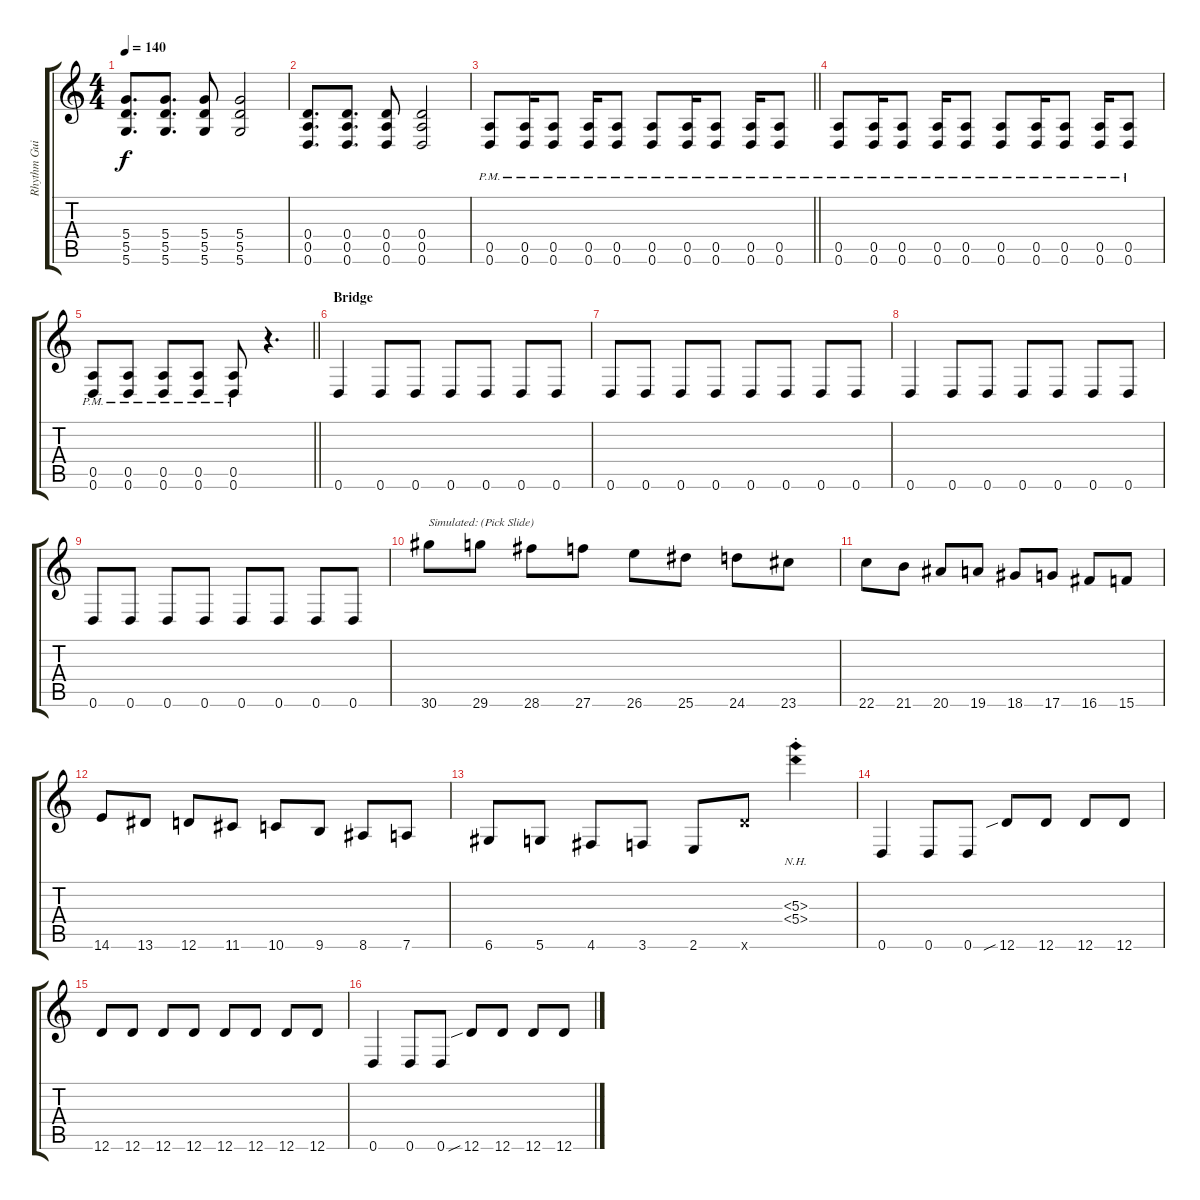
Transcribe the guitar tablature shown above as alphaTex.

\track ("Rhythm Guitar" "Rhythm Gui") {instrument distortionguitar}
\staff {score tabs}
\tuning (E4 B3 G3 D3 A2 D2) {hide}
\ts (4 4)
\tempo 140
\clef g2
\ks c
(5.4 5.5 5.6).8{d dy f} (5.4 5.5 5.6).8{d} (5.4 5.5 5.6).8 (5.4 5.5 5.6).2 |
(0.4 0.5 0.6).8{d} (0.4 0.5 0.6).8{d} (0.4 0.5 0.6).8 (0.4 0.5 0.6).2 |
\barLineRight lightlight
(0.5{pm} 0.6{pm}).8 (0.5{pm} 0.6{pm}).16 (0.5{pm} 0.6{pm}).8 (0.5{pm} 0.6{pm}).16 (0.5{pm} 0.6{pm}).8 (0.5{pm} 0.6{pm}).8 (0.5{pm} 0.6{pm}).16 (0.5{pm} 0.6{pm}).8 (0.5{pm} 0.6{pm}).16 (0.5{pm} 0.6{pm}).8 |
\section ("" "")
(0.5{pm} 0.6{pm}).8 (0.5{pm} 0.6{pm}).16 (0.5{pm} 0.6{pm}).8 (0.5{pm} 0.6{pm}).16 (0.5{pm} 0.6{pm}).8 (0.5{pm} 0.6{pm}).8 (0.5{pm} 0.6{pm}).16 (0.5{pm} 0.6{pm}).8 (0.5{pm} 0.6{pm}).16 (0.5{pm} 0.6{pm}).8 |
\barLineRight lightlight
(0.5{pm} 0.6{pm}).8 (0.5{pm} 0.6{pm}).8 (0.5{pm} 0.6{pm}).8 (0.5{pm} 0.6{pm}).8 (0.5{pm} 0.6{pm}).8 r.4{d} |
\section ("" "Bridge")
0.6.4{balance 16} 0.6.8 0.6.8 0.6.8 0.6.8 0.6.8 0.6.8 |
0.6.8 0.6.8 0.6.8 0.6.8 0.6.8 0.6.8 0.6.8 0.6.8 |
0.6.4 0.6.8 0.6.8 0.6.8 0.6.8 0.6.8 0.6.8 |
0.6.8 0.6.8 0.6.8 0.6.8 0.6.8 0.6.8 0.6.8 0.6.8 |
30.6.8{txt "Simulated: (Pick Slide)" instrument guitarfretnoise} 29.6.8 28.6.8 27.6.8 26.6.8 25.6.8 24.6.8 23.6.8 |
22.6.8 21.6.8 20.6.8 19.6.8 18.6.8 17.6.8 16.6.8 15.6.8 |
14.6.8 13.6.8 12.6.8 11.6.8 10.6.8 9.6.8 8.6.8 7.6.8 |
6.6.8 5.6.8 4.6.8 3.6.8 2.6.8 12.6{x}.8{instrument distortionguitar} (5.3{nh st} 5.4{nh st}).4 |
0.6.4 0.6.8 0.6.8 12.6{sib}.8 12.6.8 12.6.8 12.6.8 |
12.6.8 12.6.8 12.6.8 12.6.8 12.6.8 12.6.8 12.6.8 12.6.8 |
0.6.4 0.6.8 0.6.8 12.6{sib}.8 12.6.8 12.6.8 12.6.8
